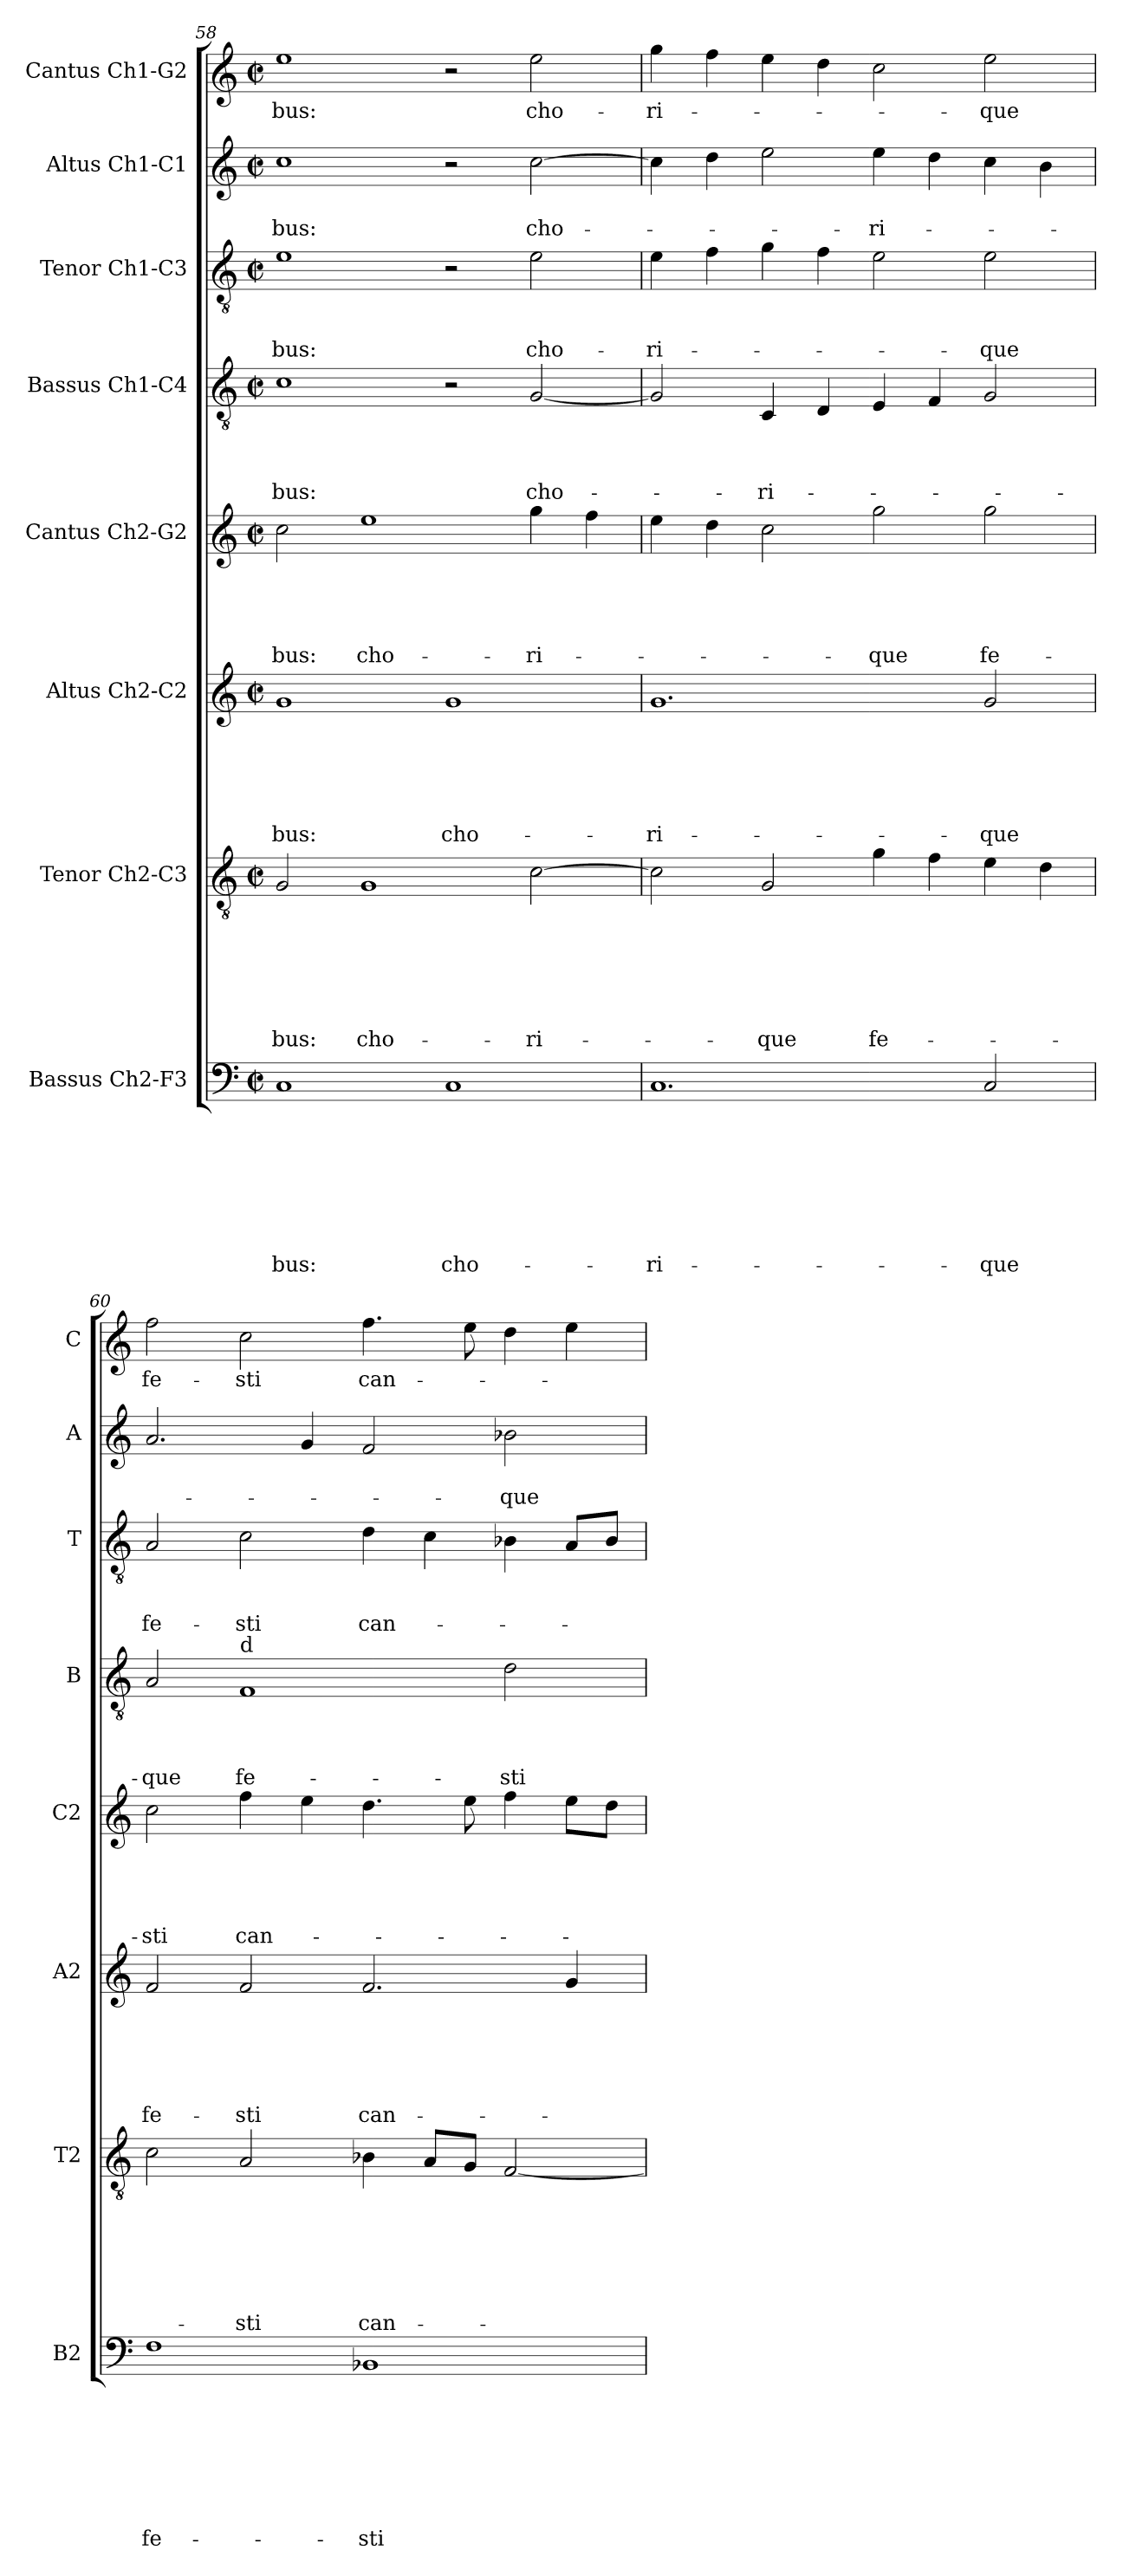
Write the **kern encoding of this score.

**kern	**text	**text	**text	**text	**text	**text	**text	**text	**kern	**text	**text	**text	**text	**text	**text	**text	**kern	**text	**text	**text	**text	**text	**text	**kern	**text	**text	**text	**text	**text	**kern	**text	**text	**text	**text	**kern	**text	**text	**text	**kern	**text	**text	**kern	**text
*part8	*part8	*part8	*part8	*part8	*part8	*part8	*part8	*part8	*part7	*part7	*part7	*part7	*part7	*part7	*part7	*part7	*part6	*part6	*part6	*part6	*part6	*part6	*part6	*part5	*part5	*part5	*part5	*part5	*part5	*part4	*part4	*part4	*part4	*part4	*part3	*part3	*part3	*part3	*part2	*part2	*part2	*part1	*part1
*staff8	*staff8	*staff8	*staff8	*staff8	*staff8	*staff8	*staff8	*staff8	*staff7	*staff7	*staff7	*staff7	*staff7	*staff7	*staff7	*staff7	*staff6	*staff6	*staff6	*staff6	*staff6	*staff6	*staff6	*staff5	*staff5	*staff5	*staff5	*staff5	*staff5	*staff4	*staff4	*staff4	*staff4	*staff4	*staff3	*staff3	*staff3	*staff3	*staff2	*staff2	*staff2	*staff1	*staff1
*I"Bassus Ch2-F3	*	*	*	*	*	*	*	*	*I"Tenor Ch2-C3	*	*	*	*	*	*	*	*I"Altus Ch2-C2	*	*	*	*	*	*	*I"Cantus Ch2-G2	*	*	*	*	*	*I"Bassus Ch1-C4	*	*	*	*	*I"Tenor Ch1-C3	*	*	*	*I"Altus Ch1-C1	*	*	*I"Cantus Ch1-G2	*
*I'B2	*	*	*	*	*	*	*	*	*I'T2	*	*	*	*	*	*	*	*I'A2	*	*	*	*	*	*	*I'C2	*	*	*	*	*	*I'B	*	*	*	*	*I'T	*	*	*	*I'A	*	*	*I'C	*
*clefF4	*	*	*	*	*	*	*	*	*clefGv2	*	*	*	*	*	*	*	*clefG2	*	*	*	*	*	*	*clefG2	*	*	*	*	*	*clefGv2	*	*	*	*	*clefGv2	*	*	*	*clefG2	*	*	*clefG2	*
*k[]	*	*	*	*	*	*	*	*	*k[]	*	*	*	*	*	*	*	*k[]	*	*	*	*	*	*	*k[]	*	*	*	*	*	*k[]	*	*	*	*	*k[]	*	*	*	*k[]	*	*	*k[]	*
*C:	*	*	*	*	*	*	*	*	*C:	*	*	*	*	*	*	*	*C:	*	*	*	*	*	*	*C:	*	*	*	*	*	*C:	*	*	*	*	*C:	*	*	*	*C:	*	*	*C:	*
*M2/2	*	*	*	*	*	*	*	*	*M2/2	*	*	*	*	*	*	*	*M2/2	*	*	*	*	*	*	*M2/2	*	*	*	*	*	*M2/2	*	*	*	*	*M2/2	*	*	*	*M2/2	*	*	*M2/2	*
*met(c|)	*	*	*	*	*	*	*	*	*met(c|)	*	*	*	*	*	*	*	*met(c|)	*	*	*	*	*	*	*met(c|)	*	*	*	*	*	*met(c|)	*	*	*	*	*met(c|)	*	*	*	*met(c|)	*	*	*met(c|)	*
=58	=58	=58	=58	=58	=58	=58	=58	=58	=58	=58	=58	=58	=58	=58	=58	=58	=58	=58	=58	=58	=58	=58	=58	=58	=58	=58	=58	=58	=58	=58	=58	=58	=58	=58	=58	=58	=58	=58	=58	=58	=58	=58	=58
!	!	!	!	!	!	!	!	!LO:LY:b	!	!	!	!	!	!	!	!LO:LY:b	!	!	!	!	!	!	!LO:LY:b	!	!	!	!	!	!LO:LY:b	!	!	!	!	!LO:LY:b	!	!	!	!LO:LY:b	!	!	!LO:LY:b	!	!LO:LY:b
1C	.	.	.	.	.	.	.	-bus:	2G/	.	.	.	.	.	.	-bus:	1g	.	.	.	.	.	-bus:	2cc\	.	.	.	.	-bus:	1c	.	.	.	-bus:	1e	.	.	-bus:	1cc	.	-bus:	1ee	-bus:
!	!	!	!	!	!	!	!	!	!	!	!	!	!	!	!	!LO:LY:b	!	!	!	!	!	!	!	!	!	!	!	!	!LO:LY:b	!	!	!	!	!	!	!	!	!	!	!	!	!	!
.	.	.	.	.	.	.	.	.	1G	.	.	.	.	.	.	cho-	.	.	.	.	.	.	.	1ee	.	.	.	.	cho-	.	.	.	.	.	.	.	.	.	.	.	.	.	.
!	!	!	!	!	!	!	!	!LO:LY:b	!	!	!	!	!	!	!	!	!	!	!	!	!	!	!LO:LY:b	!	!	!	!	!	!	!	!	!	!	!	!	!	!	!	!	!	!	!	!
1C	.	.	.	.	.	.	.	cho-	.	.	.	.	.	.	.	.	1g	.	.	.	.	.	cho-	.	.	.	.	.	.	2r	.	.	.	.	2r	.	.	.	2r	.	.	2r	.
!	!	!	!	!	!	!	!	!	!	!	!	!	!	!	!	!LO:LY:b	!	!	!	!	!	!	!	!	!	!	!	!	!LO:LY:b	!	!	!	!	!LO:LY:b	!	!	!	!LO:LY:b	!	!	!LO:LY:b	!	!LO:LY:b
.	.	.	.	.	.	.	.	.	[2c\	.	.	.	.	.	.	-ri-	.	.	.	.	.	.	.	4gg\	.	.	.	.	-ri-	[2G/	.	.	.	cho-	2e\	.	.	cho-	[2cc\	.	cho-	2ee\	cho-
.	.	.	.	.	.	.	.	.	.	.	.	.	.	.	.	.	.	.	.	.	.	.	.	4ff\	.	.	.	.	.	.	.	.	.	.	.	.	.	.	.	.	.	.	.
=59	=59	=59	=59	=59	=59	=59	=59	=59	=59	=59	=59	=59	=59	=59	=59	=59	=59	=59	=59	=59	=59	=59	=59	=59	=59	=59	=59	=59	=59	=59	=59	=59	=59	=59	=59	=59	=59	=59	=59	=59	=59	=59	=59
!	!	!	!	!	!	!	!	!LO:LY:b	!	!	!	!	!	!	!	!	!	!	!	!	!	!	!LO:LY:b	!	!	!	!	!	!	!	!	!	!	!	!	!	!	!LO:LY:b	!	!	!	!	!LO:LY:b
1.C	.	.	.	.	.	.	.	-ri-	2c\]	.	.	.	.	.	.	.	1.g	.	.	.	.	.	-ri-	4ee\	.	.	.	.	.	2G/]	.	.	.	.	4e\	.	.	-ri-	4cc\]	.	.	4gg\	-ri-
.	.	.	.	.	.	.	.	.	.	.	.	.	.	.	.	.	.	.	.	.	.	.	.	4dd\	.	.	.	.	.	.	.	.	.	.	4f\	.	.	.	4dd\	.	.	4ff\	.
!	!	!	!	!	!	!	!	!	!	!	!	!	!	!	!	!LO:LY:b	!	!	!	!	!	!	!	!	!	!	!	!	!	!	!	!	!	!LO:LY:b	!	!	!	!	!	!	!	!	!
.	.	.	.	.	.	.	.	.	2G/	.	.	.	.	.	.	-que	.	.	.	.	.	.	.	2cc\	.	.	.	.	.	4C/	.	.	.	-ri-	4g\	.	.	.	2ee\	.	.	4ee\	.
.	.	.	.	.	.	.	.	.	.	.	.	.	.	.	.	.	.	.	.	.	.	.	.	.	.	.	.	.	.	4D/	.	.	.	.	4f\	.	.	.	.	.	.	4dd\	.
!	!	!	!	!	!	!	!	!	!	!	!	!	!	!	!	!LO:LY:b	!	!	!	!	!	!	!	!	!	!	!	!	!LO:LY:b	!	!	!	!	!	!	!	!	!	!	!	!LO:LY:b	!	!
.	.	.	.	.	.	.	.	.	4g\	.	.	.	.	.	.	fe-	.	.	.	.	.	.	.	2gg\	.	.	.	.	-que	4E/	.	.	.	.	2e\	.	.	.	4ee\	.	-ri-	2cc\	.
.	.	.	.	.	.	.	.	.	4f\	.	.	.	.	.	.	.	.	.	.	.	.	.	.	.	.	.	.	.	.	4F/	.	.	.	.	.	.	.	.	4dd\	.	.	.	.
!	!	!	!	!	!	!	!	!LO:LY:b	!	!	!	!	!	!	!	!	!	!	!	!	!	!	!LO:LY:b	!	!	!	!	!	!LO:LY:b	!	!	!	!	!	!	!	!	!LO:LY:b	!	!	!	!	!LO:LY:b
2C/	.	.	.	.	.	.	.	-que	4e\	.	.	.	.	.	.	.	2g/	.	.	.	.	.	-que	2gg\	.	.	.	.	fe-	2G/	.	.	.	.	2e\	.	.	-que	4cc\	.	.	2ee\	-que
.	.	.	.	.	.	.	.	.	4d\	.	.	.	.	.	.	.	.	.	.	.	.	.	.	.	.	.	.	.	.	.	.	.	.	.	.	.	.	.	4b\	.	.	.	.
=60	=60	=60	=60	=60	=60	=60	=60	=60	=60	=60	=60	=60	=60	=60	=60	=60	=60	=60	=60	=60	=60	=60	=60	=60	=60	=60	=60	=60	=60	=60	=60	=60	=60	=60	=60	=60	=60	=60	=60	=60	=60	=60	=60
!	!	!	!	!	!	!	!	!LO:LY:b	!	!	!	!	!	!	!	!	!	!	!	!	!	!	!LO:LY:b	!	!	!	!	!	!LO:LY:b	!	!	!	!	!LO:LY:b	!	!	!	!LO:LY:b	!	!	!	!	!LO:LY:b
1F	.	.	.	.	.	.	.	fe-	2c\	.	.	.	.	.	.	.	2f/	.	.	.	.	.	fe-	2cc\	.	.	.	.	-sti	2A/	.	.	.	-que	2A/	.	.	fe-	2.a/	.	.	2ff\	fe-
!	!	!	!	!	!	!	!	!	!	!	!	!	!	!	!	!	!	!	!	!	!	!	!	!	!	!	!	!	!	!LO:TX:a:t=d	!	!	!	!	!	!	!	!	!	!	!	!	!
!	!	!	!	!	!	!	!	!	!	!	!	!	!	!	!	!LO:LY:b	!	!	!	!	!	!	!LO:LY:b	!	!	!	!	!	!LO:LY:b	!	!	!	!	!LO:LY:b	!	!	!	!LO:LY:b	!	!	!	!	!LO:LY:b
.	.	.	.	.	.	.	.	.	2A/	.	.	.	.	.	.	-sti	2f/	.	.	.	.	.	-sti	4ff\	.	.	.	.	can-	1F	.	.	.	fe-	2c\	.	.	-sti	.	.	.	2cc\	-sti
.	.	.	.	.	.	.	.	.	.	.	.	.	.	.	.	.	.	.	.	.	.	.	.	4ee\	.	.	.	.	.	.	.	.	.	.	.	.	.	.	4g/	.	.	.	.
!	!	!	!	!	!	!	!	!LO:LY:b	!	!	!	!	!	!	!	!LO:LY:b	!	!	!	!	!	!	!LO:LY:b	!	!	!	!	!	!	!	!	!	!	!	!	!	!	!LO:LY:b	!	!	!	!	!LO:LY:b
1BB-X	.	.	.	.	.	.	.	-sti	4B-X\	.	.	.	.	.	.	can-	2.f/	.	.	.	.	.	can-	4.dd\	.	.	.	.	.	.	.	.	.	.	4d\	.	.	can-	2f/	.	.	4.ff\	can-
.	.	.	.	.	.	.	.	.	8A/L	.	.	.	.	.	.	.	.	.	.	.	.	.	.	.	.	.	.	.	.	.	.	.	.	.	4c\	.	.	.	.	.	.	.	.
.	.	.	.	.	.	.	.	.	8G/J	.	.	.	.	.	.	.	.	.	.	.	.	.	.	8ee\	.	.	.	.	.	.	.	.	.	.	.	.	.	.	.	.	.	8ee\	.
!	!	!	!	!	!	!	!	!	!	!	!	!	!	!	!	!	!	!	!	!	!	!	!	!	!	!	!	!	!	!	!	!	!	!LO:LY:b	!	!	!	!	!	!	!LO:LY:b	!	!
.	.	.	.	.	.	.	.	.	[2F/	.	.	.	.	.	.	.	.	.	.	.	.	.	.	4ff\	.	.	.	.	.	2d\	.	.	.	-sti	4B-X\	.	.	.	2b-X\	.	-que	4dd\	.
.	.	.	.	.	.	.	.	.	.	.	.	.	.	.	.	.	4g/	.	.	.	.	.	.	8ee\L	.	.	.	.	.	.	.	.	.	.	8A/L	.	.	.	.	.	.	4ee\	.
.	.	.	.	.	.	.	.	.	.	.	.	.	.	.	.	.	.	.	.	.	.	.	.	8dd\J	.	.	.	.	.	.	.	.	.	.	8B-/J	.	.	.	.	.	.	.	.
=	=	=	=	=	=	=	=	=	=	=	=	=	=	=	=	=	=	=	=	=	=	=	=	=	=	=	=	=	=	=	=	=	=	=	=	=	=	=	=	=	=	=	=
*-	*-	*-	*-	*-	*-	*-	*-	*-	*-	*-	*-	*-	*-	*-	*-	*-	*-	*-	*-	*-	*-	*-	*-	*-	*-	*-	*-	*-	*-	*-	*-	*-	*-	*-	*-	*-	*-	*-	*-	*-	*-	*-	*-
